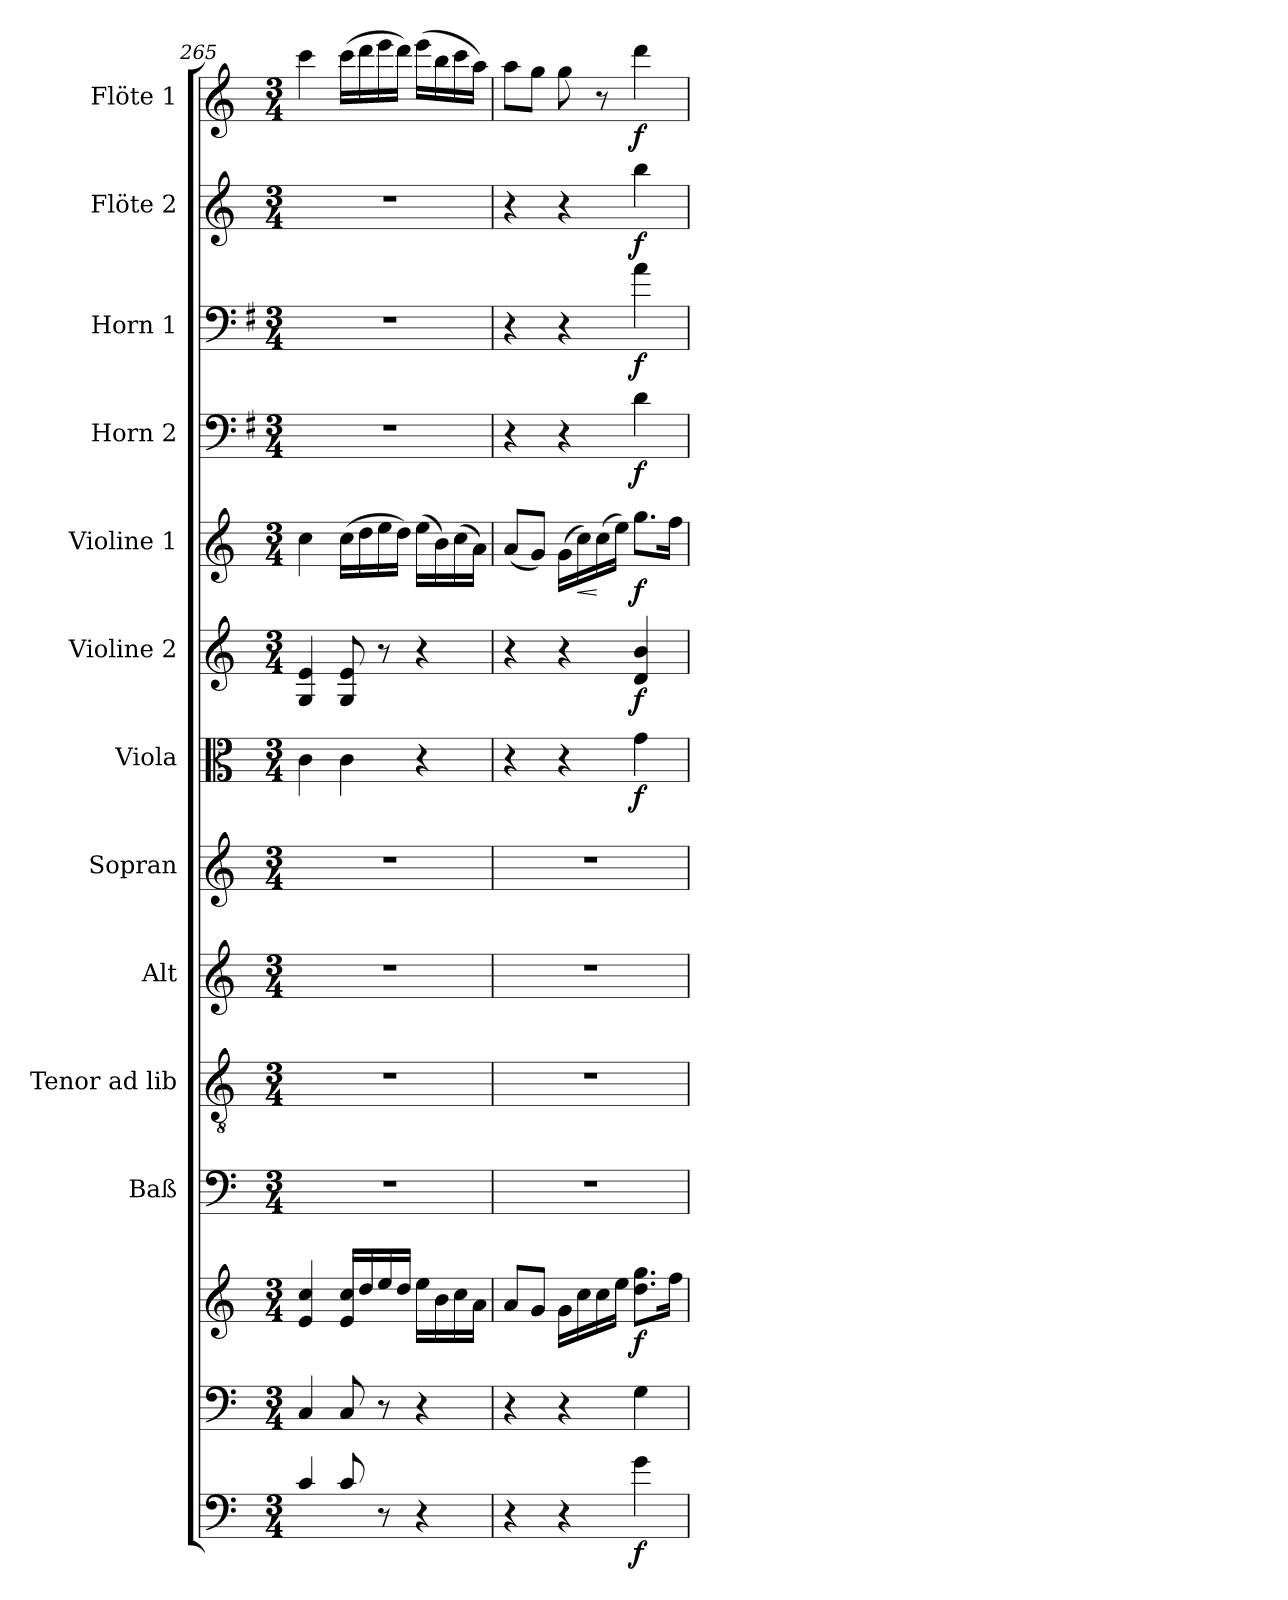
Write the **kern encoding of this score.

**kern	**dynam	**kern	**kern	**dynam	**kern	**kern	**kern	**kern	**kern	**dynam	**kern	**dynam	**kern	**dynam	**kern	**dynam	**kern	**dynam	**kern	**dynam	**kern	**dynam
*part13	*part13	*part12	*part12	*part12	*part11	*part10	*part9	*part8	*part7	*part7	*part6	*part6	*part5	*part5	*part4	*part4	*part3	*part3	*part2	*part2	*part1	*part1
*staff14	*staff14	*staff13	*staff12	*staff12/13	*staff11	*staff10	*staff9	*staff8	*staff7	*staff7	*staff6	*staff6	*staff5	*staff5	*staff4	*staff4	*staff3	*staff3	*staff2	*staff2	*staff1	*staff1
*	*	*	*	*	*I"Baß	*I"Tenor ad lib	*I"Alt	*I"Sopran	*I"Viola	*	*I"Violine 2	*	*I"Violine 1	*	*I"Horn 2	*	*I"Horn 1	*	*I"Flöte 2	*	*I"Flöte 1	*
*	*	*	*	*	*I'Baß	*I'Ten	*I'Alt	*I'Sop	*I'Vla.	*	*I'Vln. 2	*	*I'Vln. 1	*	*I'Hrn. 2	*	*I'Hrn. 1	*	*I'Fl. 2	*	*I'Fl. 1	*
*clefF4	*	*clefF4	*clefG2	*	*clefF4	*clefGv2	*clefG2	*clefG2	*clefC3	*	*clefG2	*	*clefG2	*	*clefF4	*	*clefF4	*	*clefG2	*	*clefG2	*
*ITrd7c12	*	*	*	*	*	*	*	*	*	*	*	*	*	*	*ITrd4c7	*	*ITrd4c7	*	*	*	*	*
*k[]	*	*k[]	*k[]	*	*k[]	*k[]	*k[]	*k[]	*k[]	*	*k[]	*	*k[]	*	*k[]	*	*k[]	*	*k[]	*	*k[]	*
*C:	*	*C:	*C:	*	*C:	*C:	*C:	*C:	*C:	*	*C:	*	*C:	*	*C:	*	*C:	*	*C:	*	*C:	*
*M3/4	*	*M3/4	*M3/4	*	*M3/4	*M3/4	*M3/4	*M3/4	*M3/4	*	*M3/4	*	*M3/4	*	*M3/4	*	*M3/4	*	*M3/4	*	*M3/4	*
=265	=265	=265	=265	=265	=265	=265	=265	=265	=265	=265	=265	=265	=265	=265	=265	=265	=265	=265	=265	=265	=265	=265
4C/	.	4C/	4e/ 4cc/	.	2.r	2.r	2.r	2.r	4c\	.	4G/ 4e/	.	4cc\	.	2.r	.	2.r	.	2.r	.	4ccc\	.
8C/	.	8C/	16e/ 16cc/LL	.	.	.	.	.	4c\	.	8G/ 8e/	.	(>16cc\LL	.	.	.	.	.	.	.	(>16ccc\LL	.
.	.	.	16dd/	.	.	.	.	.	.	.	.	.	16dd\	.	.	.	.	.	.	.	16ddd\	.
8r	.	8r	16ee/	.	.	.	.	.	.	.	8r	.	16ee\	.	.	.	.	.	.	.	16eee\	.
.	.	.	16dd/JJ	.	.	.	.	.	.	.	.	.	16dd\JJ)	.	.	.	.	.	.	.	16ddd\JJ)	.
4r	.	4r	16ee\LL	.	.	.	.	.	4r	.	4r	.	(>16ee\LL	.	.	.	.	.	.	.	(>16eee\LL	.
.	.	.	16b\	.	.	.	.	.	.	.	.	.	16b\)	.	.	.	.	.	.	.	16bb\	.
.	.	.	16cc\	.	.	.	.	.	.	.	.	.	(>16cc\	.	.	.	.	.	.	.	16ccc\	.
.	.	.	16a\JJ	.	.	.	.	.	.	.	.	.	16a\JJ)	.	.	.	.	.	.	.	16aa\JJ)	.
=266	=266	=266	=266	=266	=266	=266	=266	=266	=266	=266	=266	=266	=266	=266	=266	=266	=266	=266	=266	=266	=266	=266
4r	.	4r	8a/L	.	2.r	2.r	2.r	2.r	4r	.	4r	.	(<8a/L	.	4r	.	4r	.	4r	.	8aa\L	.
.	.	.	8g/J	.	.	.	.	.	.	.	.	.	8g/J)	.	.	.	.	.	.	.	8gg\J	.
4r	.	4r	16g\LL	.	.	.	.	.	4r	.	4r	.	(>16g\LL	.	4r	.	4r	.	4r	.	8gg\	.
!	!	!	!	!	!	!	!	!	!	!	!	!	!	!LO:HP:b	!	!	!	!	!	!	!	!
.	.	.	16cc\	.	.	.	.	.	.	.	.	.	16cc\)	<	.	.	.	.	.	.	.	.
.	.	.	16cc\	.	.	.	.	.	.	.	.	.	(>16cc\	[	.	.	.	.	.	.	8r	.
.	.	.	16ee\JJ	.	.	.	.	.	.	.	.	.	16ee\JJ)	.	.	.	.	.	.	.	.	.
!	!LO:DY:b	!	!	!LO:DY:b	!	!	!	!	!	!LO:DY:b	!	!LO:DY:b	!	!LO:DY:b	!	!LO:DY:b	!	!LO:DY:b	!	!LO:DY:b	!	!LO:DY:b
4G\	f	4G\	8.dd\ 8.gg\L	f	.	.	.	.	4g\	f	4d/ 4b/	f	8.gg\L	f	4G\	f	4d\	f	4bb\	f	4ddd\	f
.	.	.	16ff\Jk	.	.	.	.	.	.	.	.	.	16ff\Jk	.	.	.	.	.	.	.	.	.
=	=	=	=	=	=	=	=	=	=	=	=	=	=	=	=	=	=	=	=	=	=	=
*-	*-	*-	*-	*-	*-	*-	*-	*-	*-	*-	*-	*-	*-	*-	*-	*-	*-	*-	*-	*-	*-	*-
